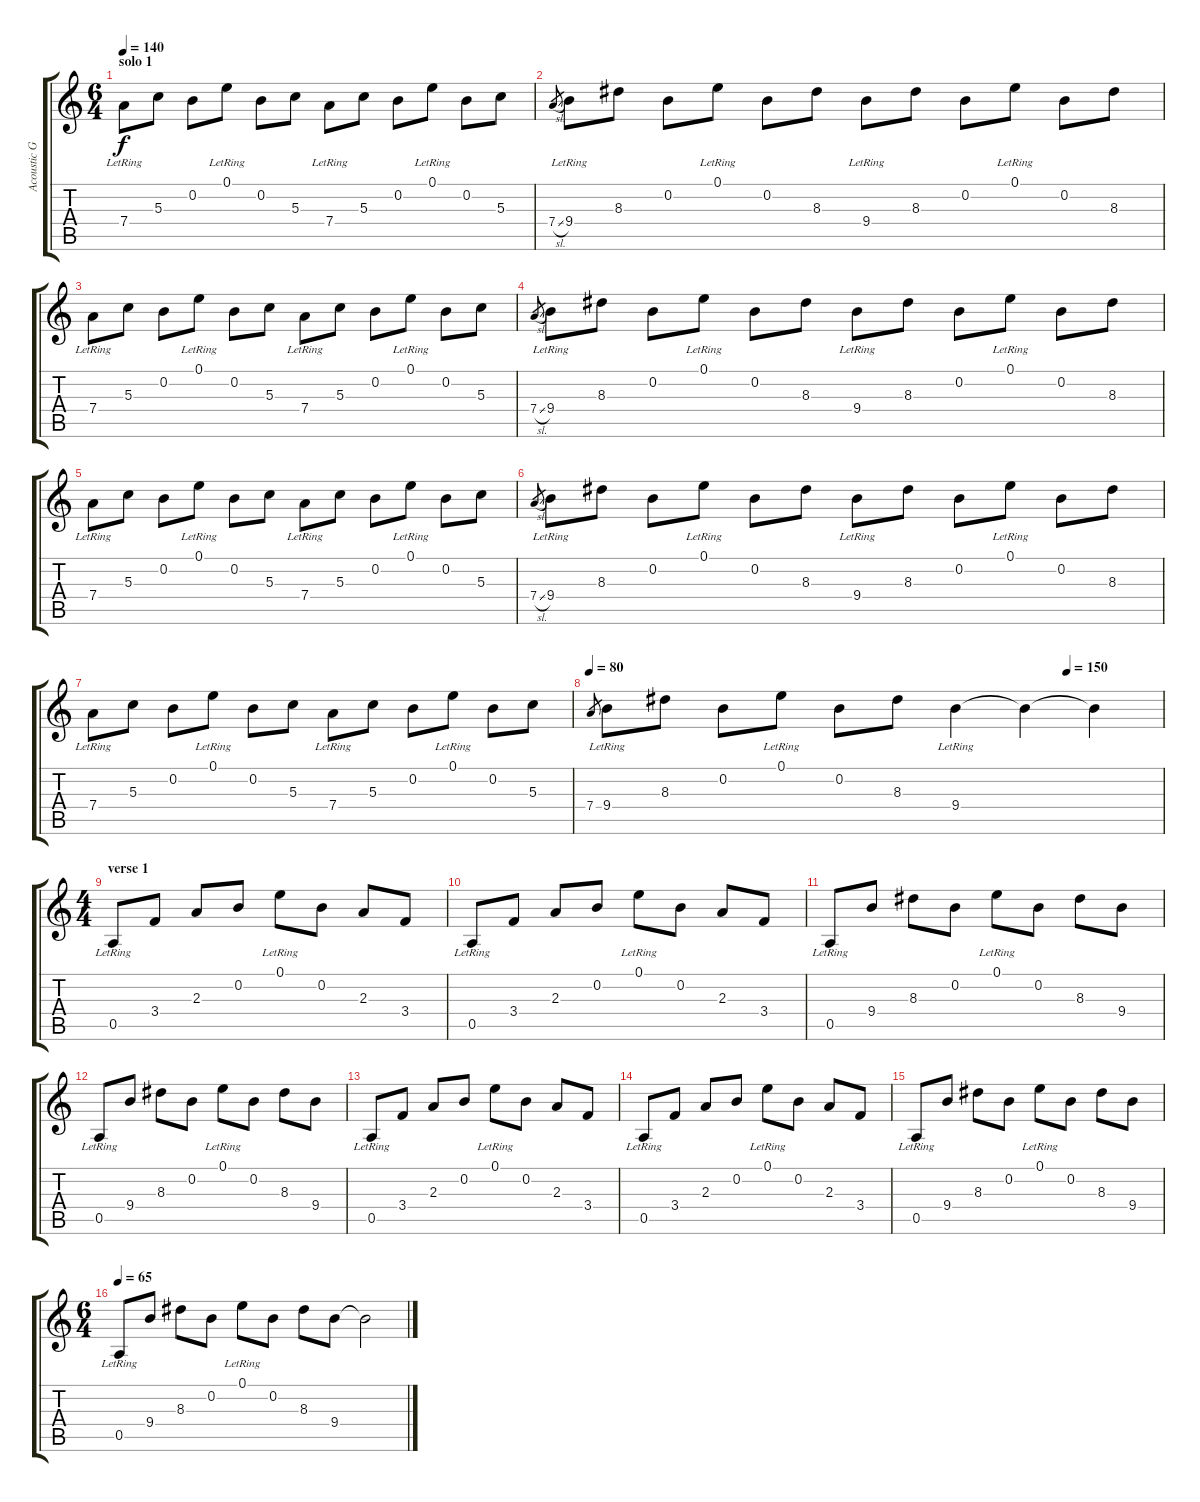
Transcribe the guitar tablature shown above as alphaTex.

\track ("Acoustic Guitar" "Acoustic G") {instrument acousticguitarsteel}
\staff {score tabs}
\tuning (E4 B3 G3 D3 A2 E2) {hide}
\ts (6 4)
\section ("" "solo 1")
\tempo 140
\clef g2
\ks c
7.4{lr}.8{dy f volume 14} 5.3.8 0.2.8 0.1{lr}.8 0.2.8 5.3.8 7.4{lr}.8 5.3.8 0.2.8 0.1{lr}.8 0.2.8 5.3.8 |
7.4{sl}.8{gr} 9.4{lr}.8 8.3.8 0.2.8 0.1{lr}.8 0.2.8 8.3.8 9.4{lr}.8 8.3.8 0.2.8 0.1{lr}.8 0.2.8 8.3.8 |
7.4{lr}.8 5.3.8 0.2.8 0.1{lr}.8 0.2.8 5.3.8 7.4{lr}.8 5.3.8 0.2.8 0.1{lr}.8 0.2.8 5.3.8 |
7.4{sl}.8{gr} 9.4{lr}.8 8.3.8 0.2.8 0.1{lr}.8 0.2.8 8.3.8 9.4{lr}.8 8.3.8 0.2.8 0.1{lr}.8 0.2.8 8.3.8 |
7.4{lr}.8 5.3.8 0.2.8 0.1{lr}.8 0.2.8 5.3.8 7.4{lr}.8 5.3.8 0.2.8 0.1{lr}.8 0.2.8 5.3.8 |
7.4{sl}.8{gr} 9.4{lr}.8 8.3.8 0.2.8 0.1{lr}.8 0.2.8 8.3.8 9.4{lr}.8 8.3.8 0.2.8 0.1{lr}.8 0.2.8 8.3.8 |
7.4{lr}.8 5.3.8 0.2.8 0.1{lr}.8 0.2.8 5.3.8 7.4{lr}.8 5.3.8 0.2.8 0.1{lr}.8 0.2.8 5.3.8 |
\tempo 80
\tempo (150 0.8333333333333334)
7.4.8{gr} 9.4{lr}.8 8.3.8 0.2.8 0.1{lr}.8 0.2.8 8.3.8 9.4{lr}.4 9.4{t}.4 9.4{t}.4 |
\ts (4 4)
\section ("" "verse 1")
0.5{lr}.8 3.4.8 2.3.8 0.2.8 0.1{lr}.8 0.2.8 2.3.8 3.4.8 |
0.5{lr}.8 3.4.8 2.3.8 0.2.8 0.1{lr}.8 0.2.8 2.3.8 3.4.8 |
0.5{lr}.8 9.4.8 8.3.8 0.2.8 0.1{lr}.8 0.2.8 8.3.8 9.4.8 |
0.5{lr}.8 9.4.8 8.3.8 0.2.8 0.1{lr}.8 0.2.8 8.3.8 9.4.8 |
0.5{lr}.8 3.4.8 2.3.8 0.2.8 0.1{lr}.8 0.2.8 2.3.8 3.4.8 |
0.5{lr}.8 3.4.8 2.3.8 0.2.8 0.1{lr}.8 0.2.8 2.3.8 3.4.8 |
0.5{lr}.8 9.4.8 8.3.8 0.2.8 0.1{lr}.8 0.2.8 8.3.8 9.4.8 |
\ts (6 4)
\tempo 65
0.5{lr}.8 9.4.8 8.3.8 0.2.8 0.1{lr}.8 0.2.8 8.3.8 9.4.8 9.4{t}.2
